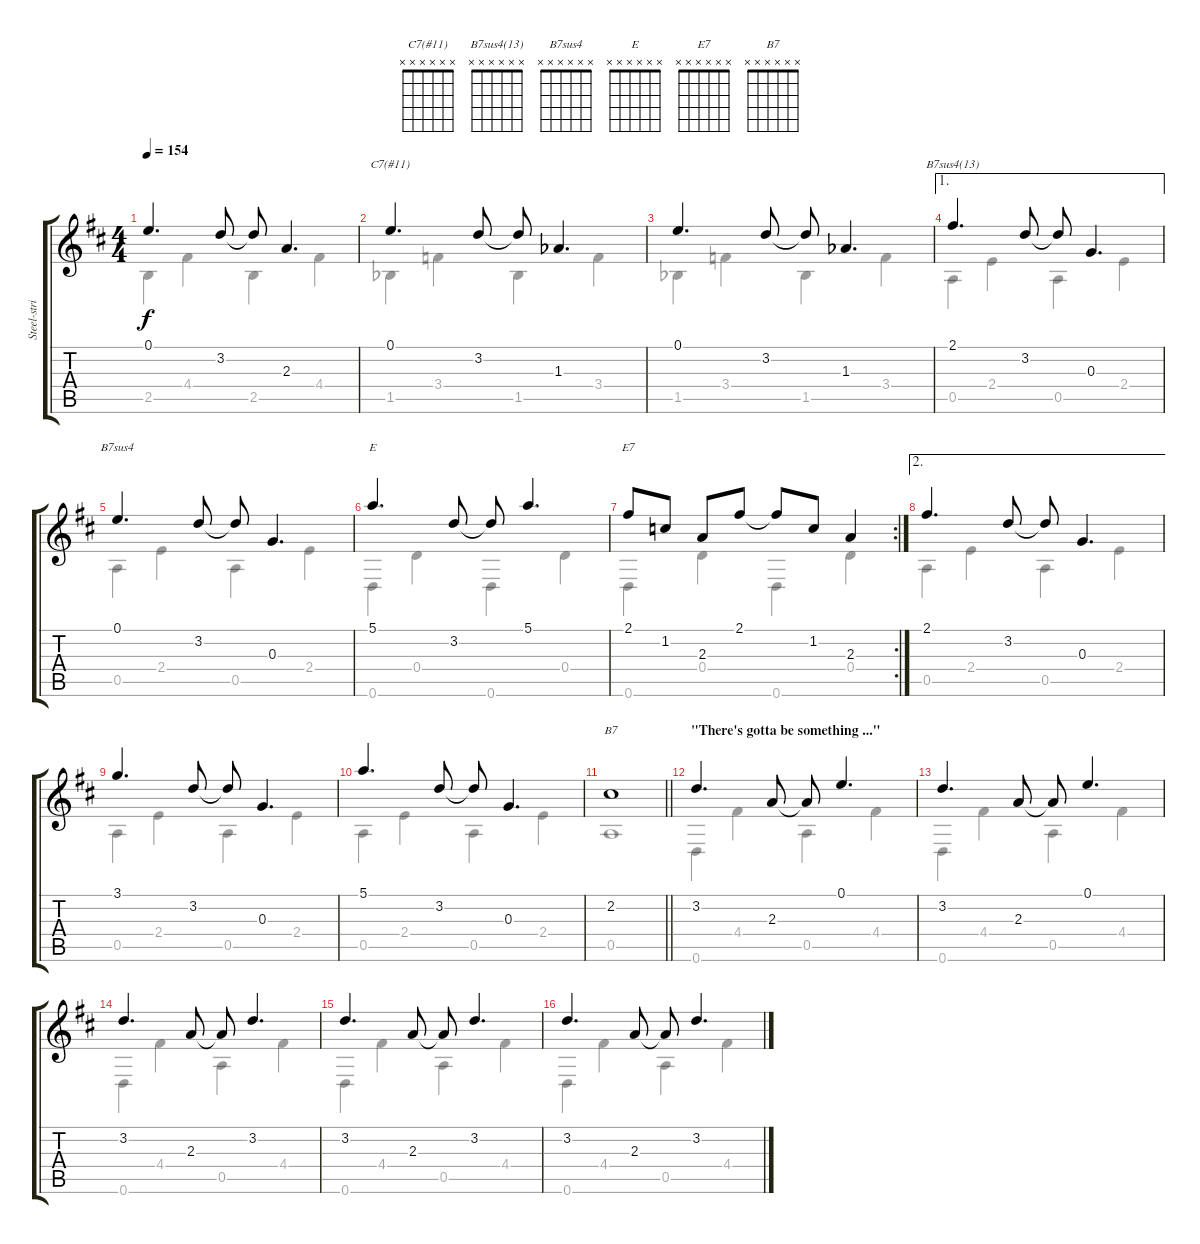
\track ("Steel-stringed acoustic " "Steel-stri") {instrument acousticguitarsteel}
\staff {score tabs}
\tuning (E4 B3 G3 D3 A2 D2) {hide}
\chord ("C7(#11)" x x x x x x)
\chord ("B7sus4(13)" x x x x x x)
\chord ("B7sus4" x x x x x x)
\chord ("E" x x x x x x)
\chord ("E7" x x x x x x)
\chord ("B7" x x x x x x)
\voice
\ts (4 4)
\tempo 154
\clef g2
\ks d
0.1.4{d dy f} 3.2.8 3.2{t}.8 2.3.4{d} |
0.1.4{d ch "C7(#11)"} 3.2.8 3.2{t}.8 1.3{acc b}.4{d} |
0.1.4{d} 3.2.8 3.2{t}.8 1.3{acc b}.4{d} |
\ae 1
2.1.4{d ch "B7sus4(13)"} 3.2.8 3.2{t}.8 0.3.4{d} |
0.1.4{d ch "B7sus4"} 3.2.8 3.2{t}.8 0.3.4{d} |
5.1.4{d ch "E"} 3.2.8 3.2{t}.8 5.1.4{d} |
\rc 2
2.1.8{ch "E7"} 1.2.8 2.3.8 2.1.8 2.1{t}.8 1.2.8 2.3.4 |
\ae 2
2.1.4{d} 3.2.8 3.2{t}.8 0.3.4{d} |
3.1.4{d} 3.2.8 3.2{t}.8 0.3.4{d} |
5.1.4{d} 3.2.8 3.2{t}.8 0.3.4{d} |
\barLineRight lightlight
2.2.1{ch "B7"} |
\section ("" "\"There's gotta be something ...\"")
3.2.4{d} 2.3.8 2.3{t}.8 0.1.4{d} |
3.2.4{d} 2.3.8 2.3{t}.8 0.1.4{d} |
3.2.4{d} 2.3.8 2.3{t}.8 3.2.4{d} |
3.2.4{d} 2.3.8 2.3{t}.8 3.2.4{d} |
3.2.4{d} 2.3.8 2.3{t}.8 3.2.4{d}
\voice
\clef g2
\ottava regular
\simile none
\ks d
2.5.4{dy f} 4.4.4 2.5.4 4.4.4 |
1.5{acc b}.4 3.4.4 1.5{acc b}.4 3.4.4 |
1.5{acc b}.4 3.4.4 1.5{acc b}.4 3.4.4 |
0.5.4 2.4.4 0.5.4 2.4.4 |
0.5.4 2.4.4 0.5.4 2.4.4 |
0.6.4 0.4.4 0.6.4 0.4.4 |
0.6.4 0.4.4 0.6.4 0.4.4 |
0.5.4 2.4.4 0.5.4 2.4.4 |
0.5.4 2.4.4 0.5.4 2.4.4 |
0.5.4 2.4.4 0.5.4 2.4.4 |
\barLineRight lightlight
0.5.1 |
0.6.4 4.4.4 0.5.4 4.4.4 |
0.6.4 4.4.4 0.5.4 4.4.4 |
0.6.4 4.4.4 0.5.4 4.4.4 |
0.6.4 4.4.4 0.5.4 4.4.4 |
0.6.4 4.4.4 0.5.4 4.4.4
